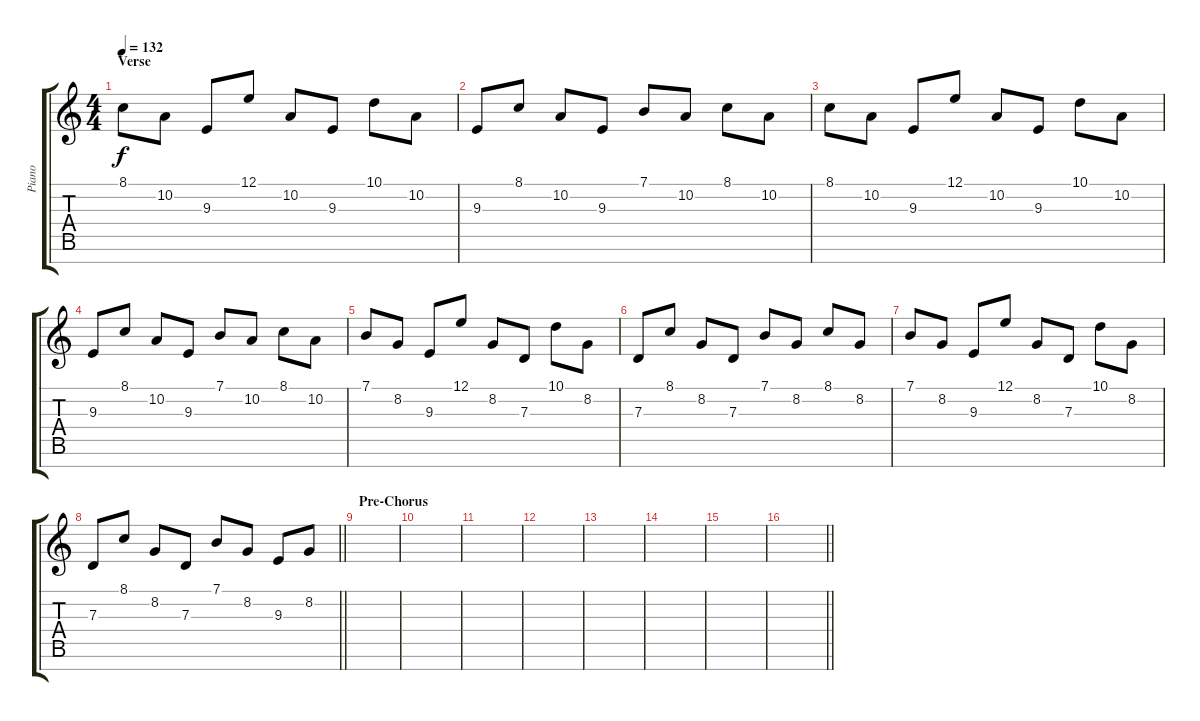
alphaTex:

\track ("Piano" "Piano") {instrument electricgrandpiano}
\staff {score tabs}
\tuning (E4 B3 G3 D3 A2 E2 B1) {hide}
\ts (4 4)
\section ("" "Verse")
\tempo 132
\clef g2
\ks c
8.1.8{dy f} 10.2.8 9.3.8 12.1.8 10.2.8 9.3.8 10.1.8 10.2.8 |
9.3.8 8.1.8 10.2.8 9.3.8 7.1.8 10.2.8 8.1.8 10.2.8 |
8.1.8 10.2.8 9.3.8 12.1.8 10.2.8 9.3.8 10.1.8 10.2.8 |
9.3.8 8.1.8 10.2.8 9.3.8 7.1.8 10.2.8 8.1.8 10.2.8 |
7.1.8 8.2.8 9.3.8 12.1.8 8.2.8 7.3.8 10.1.8 8.2.8 |
7.3.8 8.1.8 8.2.8 7.3.8 7.1.8 8.2.8 8.1.8 8.2.8 |
7.1.8 8.2.8 9.3.8 12.1.8 8.2.8 7.3.8 10.1.8 8.2.8 |
\barLineRight lightlight
7.3.8 8.1.8 8.2.8 7.3.8 7.1.8 8.2.8 9.3.8 8.2.8 |
\section ("" "Pre-Chorus")
|
|
|
|
|
|
|
\barLineRight lightlight
